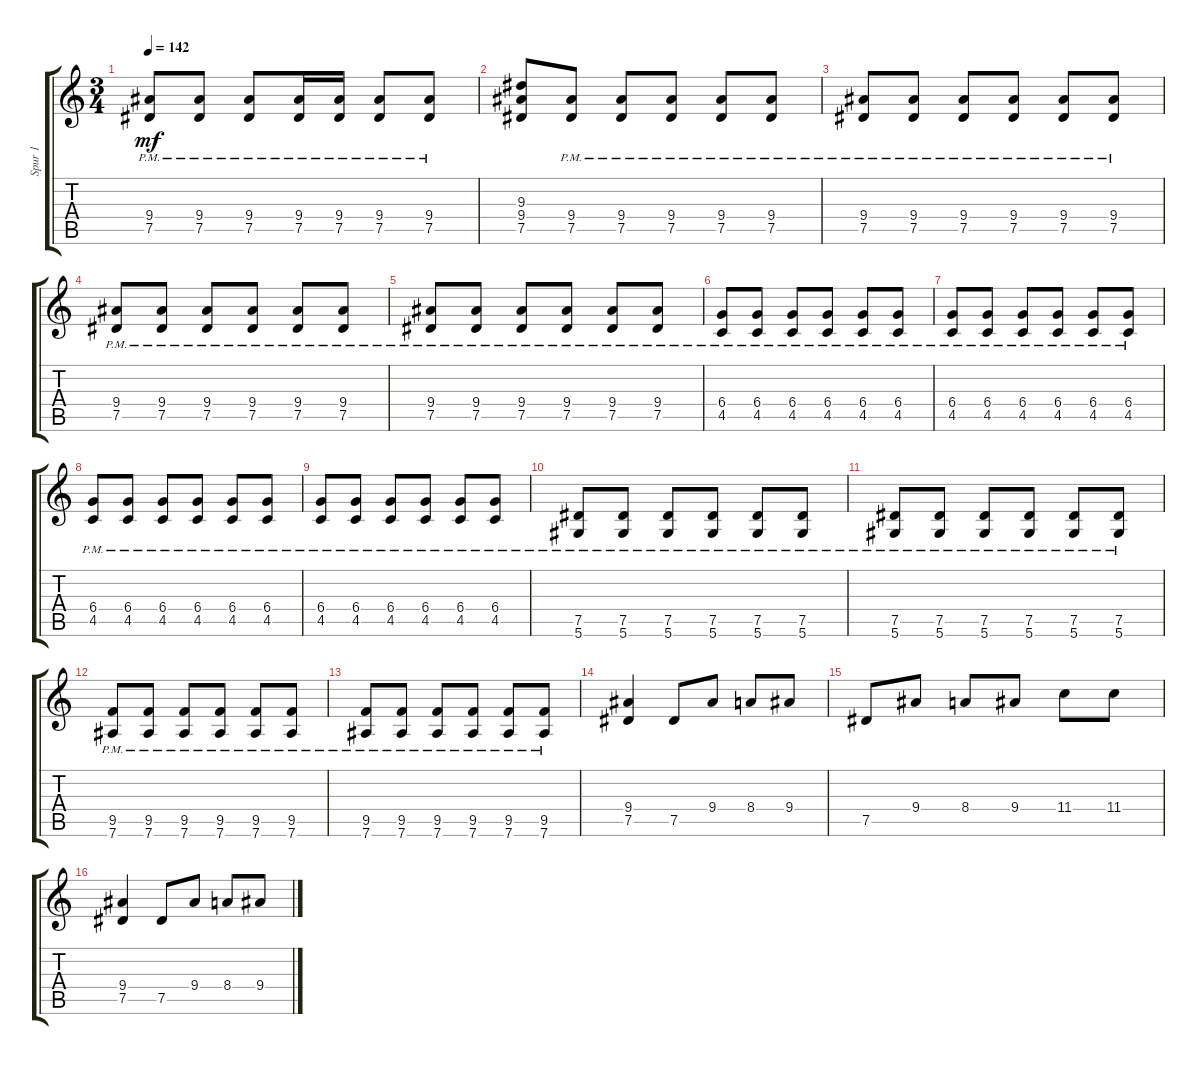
\track ("Spur 1" "Spur 1") {instrument distortionguitar}
\staff {score tabs}
\tuning (Eb4 Bb3 Gb3 Db3 Ab2 Eb2) {hide}
\ts (3 4)
\tempo 142
\clef g2
\ks c
(9.4{pm} 7.5{pm}).8{dy mf} (9.4{pm} 7.5{pm}).8 (9.4{pm} 7.5{pm}).8 (9.4{pm} 7.5{pm}).16 (9.4{pm} 7.5{pm}).16 (9.4{pm} 7.5{pm}).8 (9.4{pm} 7.5{pm}).8 |
(9.3 9.4 7.5).8 (9.4{pm} 7.5{pm}).8 (9.4{pm} 7.5{pm}).8 (9.4{pm} 7.5{pm}).8 (9.4{pm} 7.5{pm}).8 (9.4{pm} 7.5{pm}).8 |
(9.4{pm} 7.5{pm}).8 (9.4{pm} 7.5{pm}).8 (9.4{pm} 7.5{pm}).8 (9.4{pm} 7.5{pm}).8 (9.4{pm} 7.5{pm}).8 (9.4{pm} 7.5{pm}).8 |
(9.4{pm} 7.5{pm}).8 (9.4{pm} 7.5{pm}).8 (9.4{pm} 7.5{pm}).8 (9.4{pm} 7.5{pm}).8 (9.4{pm} 7.5{pm}).8 (9.4{pm} 7.5{pm}).8 |
(9.4{pm} 7.5{pm}).8 (9.4{pm} 7.5{pm}).8 (9.4{pm} 7.5{pm}).8 (9.4{pm} 7.5{pm}).8 (9.4{pm} 7.5{pm}).8 (9.4{pm} 7.5{pm}).8 |
(6.4{pm} 4.5{pm}).8 (6.4{pm} 4.5{pm}).8 (6.4{pm} 4.5{pm}).8 (6.4{pm} 4.5{pm}).8 (6.4{pm} 4.5{pm}).8 (6.4{pm} 4.5{pm}).8 |
(6.4{pm} 4.5{pm}).8 (6.4{pm} 4.5{pm}).8 (6.4{pm} 4.5{pm}).8 (6.4{pm} 4.5{pm}).8 (6.4{pm} 4.5{pm}).8 (6.4{pm} 4.5{pm}).8 |
(6.4{pm} 4.5{pm}).8 (6.4{pm} 4.5{pm}).8 (6.4{pm} 4.5{pm}).8 (6.4{pm} 4.5{pm}).8 (6.4{pm} 4.5{pm}).8 (6.4{pm} 4.5{pm}).8 |
(6.4{pm} 4.5{pm}).8 (6.4{pm} 4.5{pm}).8 (6.4{pm} 4.5{pm}).8 (6.4{pm} 4.5{pm}).8 (6.4{pm} 4.5{pm}).8 (6.4{pm} 4.5{pm}).8 |
(7.5{pm} 5.6{pm}).8 (7.5{pm} 5.6{pm}).8 (7.5{pm} 5.6{pm}).8 (7.5{pm} 5.6{pm}).8 (7.5{pm} 5.6{pm}).8 (7.5{pm} 5.6{pm}).8 |
(7.5{pm} 5.6{pm}).8 (7.5{pm} 5.6{pm}).8 (7.5{pm} 5.6{pm}).8 (7.5{pm} 5.6{pm}).8 (7.5{pm} 5.6{pm}).8 (7.5{pm} 5.6{pm}).8 |
(9.5{pm} 7.6{pm}).8 (9.5{pm} 7.6{pm}).8 (9.5{pm} 7.6{pm}).8 (9.5{pm} 7.6{pm}).8 (9.5{pm} 7.6{pm}).8 (9.5{pm} 7.6{pm}).8 |
(9.5{pm} 7.6{pm}).8 (9.5{pm} 7.6{pm}).8 (9.5{pm} 7.6{pm}).8 (9.5{pm} 7.6{pm}).8 (9.5{pm} 7.6{pm}).8 (9.5{pm} 7.6{pm}).8 |
(9.4 7.5).4 7.5.8 9.4.8 8.4.8 9.4.8 |
7.5.8 9.4.8 8.4.8 9.4.8 11.4.8 11.4.8 |
(9.4 7.5).4 7.5.8 9.4.8 8.4.8 9.4.8
